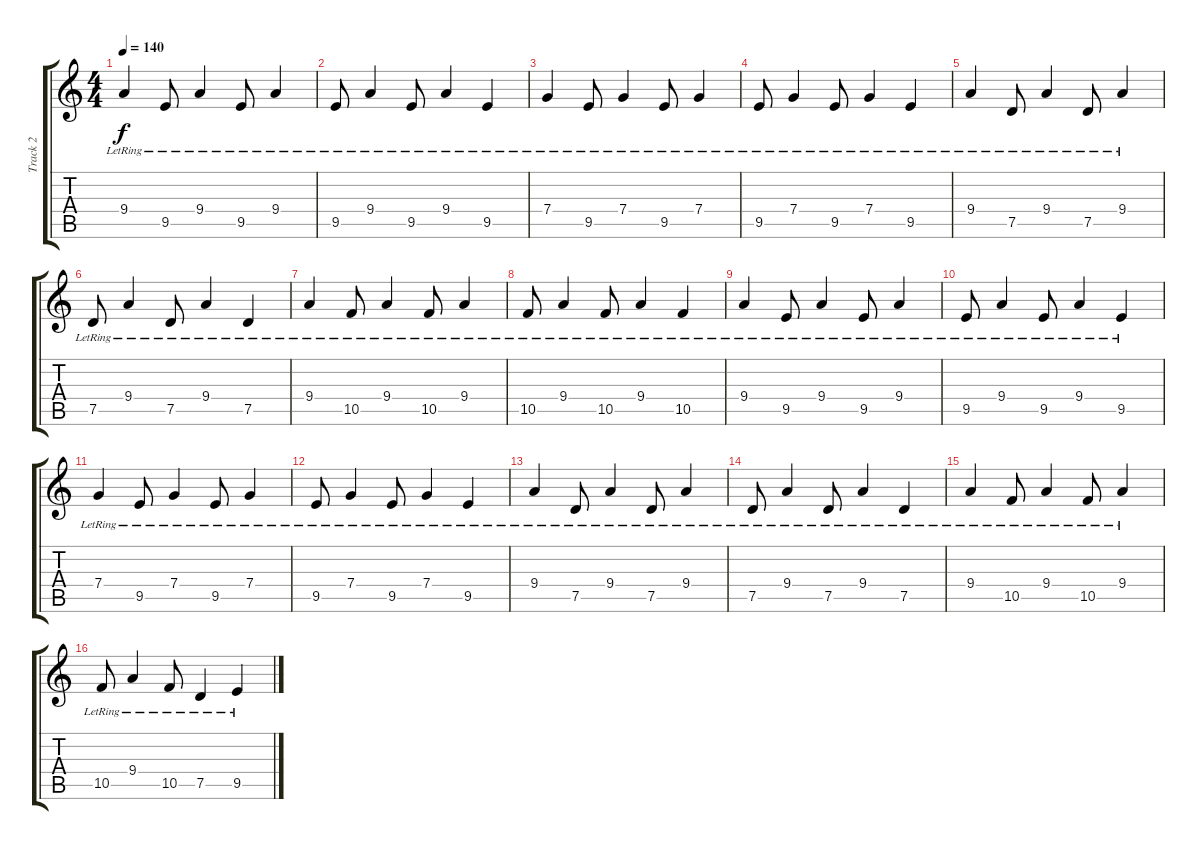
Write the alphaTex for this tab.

\track ("Track 2" "Track 2") {instrument distortionguitar}
\staff {score tabs}
\tuning (D4 A3 F3 C3 G2 D2) {hide}
\ts (4 4)
\tempo 140
\clef g2
\ks c
9.4{lr}.4{dy f instrument acousticguitarsteel} 9.5{lr}.8 9.4{lr}.4 9.5{lr}.8 9.4{lr}.4 |
9.5{lr}.8 9.4{lr}.4 9.5{lr}.8 9.4{lr}.4 9.5{lr}.4 |
7.4{lr}.4 9.5{lr}.8 7.4{lr}.4 9.5{lr}.8 7.4{lr}.4 |
9.5{lr}.8 7.4{lr}.4 9.5{lr}.8 7.4{lr}.4 9.5{lr}.4 |
9.4{lr}.4 7.5{lr}.8 9.4{lr}.4 7.5{lr}.8 9.4{lr}.4 |
7.5{lr}.8 9.4{lr}.4 7.5{lr}.8 9.4{lr}.4 7.5{lr}.4 |
9.4{lr}.4 10.5{lr}.8 9.4{lr}.4 10.5{lr}.8 9.4{lr}.4 |
10.5{lr}.8 9.4{lr}.4 10.5{lr}.8 9.4{lr}.4 10.5{lr}.4 |
9.4{lr}.4{instrument acousticguitarsteel} 9.5{lr}.8 9.4{lr}.4 9.5{lr}.8 9.4{lr}.4 |
9.5{lr}.8 9.4{lr}.4 9.5{lr}.8 9.4{lr}.4 9.5{lr}.4 |
7.4{lr}.4 9.5{lr}.8 7.4{lr}.4 9.5{lr}.8 7.4{lr}.4 |
9.5{lr}.8 7.4{lr}.4 9.5{lr}.8 7.4{lr}.4 9.5{lr}.4 |
9.4{lr}.4 7.5{lr}.8 9.4{lr}.4 7.5{lr}.8 9.4{lr}.4 |
7.5{lr}.8 9.4{lr}.4 7.5{lr}.8 9.4{lr}.4 7.5{lr}.4 |
9.4{lr}.4 10.5{lr}.8 9.4{lr}.4 10.5{lr}.8 9.4{lr}.4 |
10.5{lr}.8 9.4{lr}.4 10.5{lr}.8 7.5{lr}.4 9.5{lr}.4
